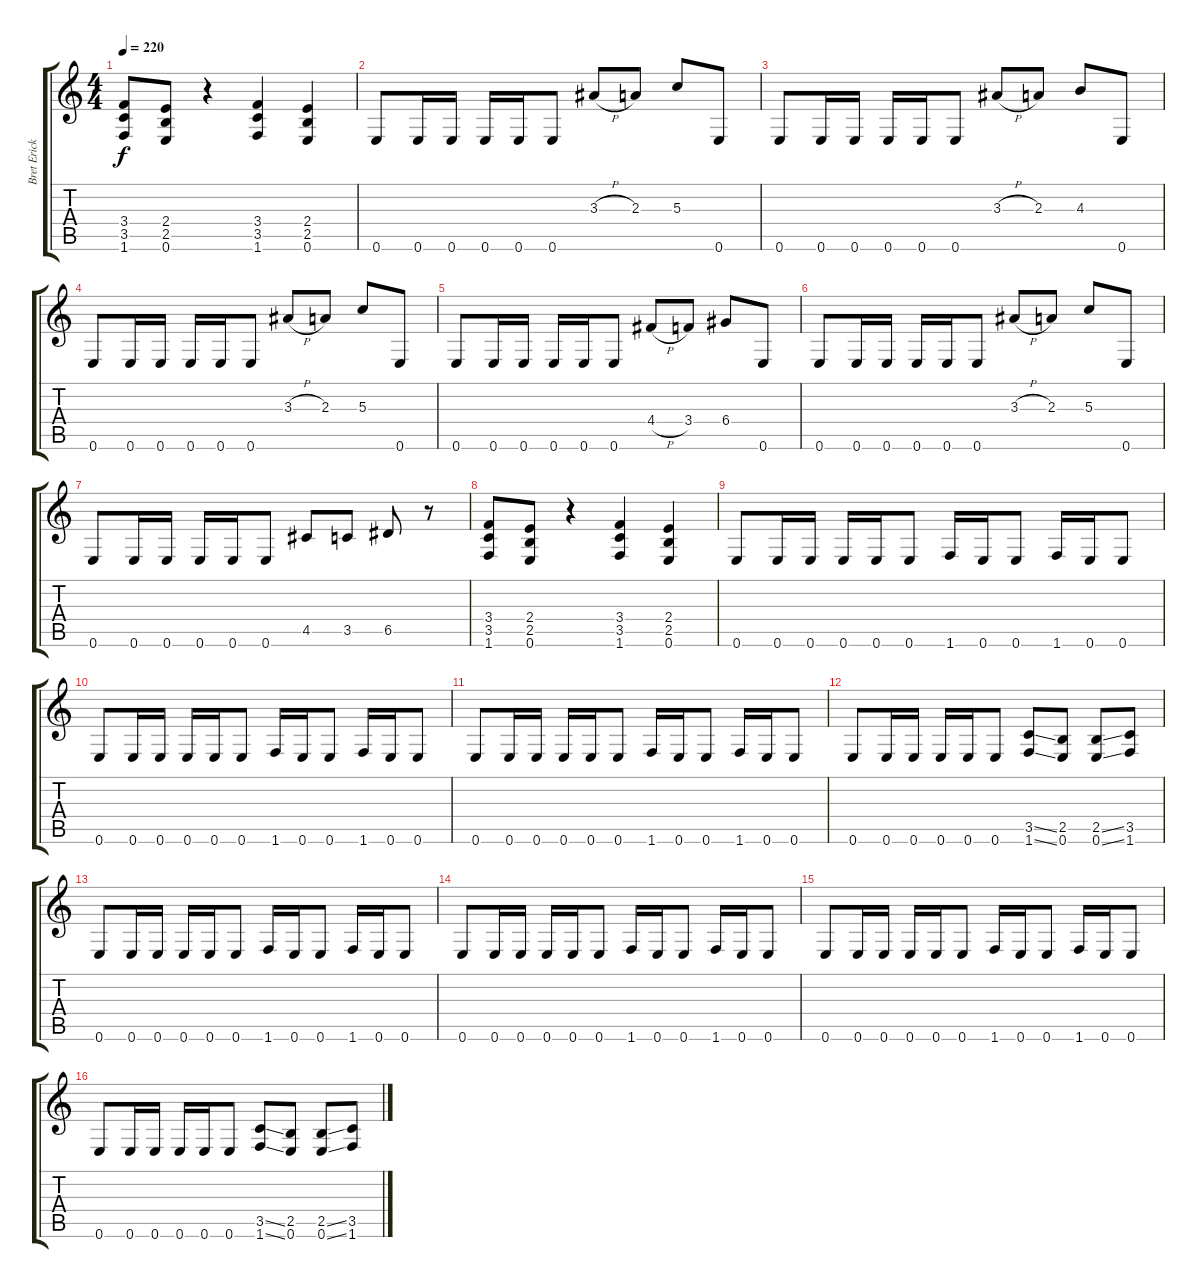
\track ("Bret Ericksen" "Bret Erick") {instrument overdrivenguitar}
\staff {score tabs}
\tuning (E4 B3 G3 D3 A2 E2) {hide}
\ts (4 4)
\tempo 220
\clef g2
\ks c
(3.4 3.5 1.6).8{dy f} (2.4 2.5 0.6).8 r.4 (3.4 3.5 1.6).4 (2.4 2.5 0.6).4 |
0.6.8 0.6.16 0.6.16 0.6.16 0.6.16 0.6.8 3.3{h}.8 2.3.8 5.3.8 0.6.8 |
0.6.8 0.6.16 0.6.16 0.6.16 0.6.16 0.6.8 3.3{h}.8 2.3.8 4.3.8 0.6.8 |
0.6.8 0.6.16 0.6.16 0.6.16 0.6.16 0.6.8 3.3{h}.8 2.3.8 5.3.8 0.6.8 |
0.6.8 0.6.16 0.6.16 0.6.16 0.6.16 0.6.8 4.4{h}.8 3.4.8 6.4.8 0.6.8 |
0.6.8 0.6.16 0.6.16 0.6.16 0.6.16 0.6.8 3.3{h}.8 2.3.8 5.3.8 0.6.8 |
0.6.8 0.6.16 0.6.16 0.6.16 0.6.16 0.6.8 4.5.8 3.5.8 6.5.8 r.8 |
(3.4 3.5 1.6).8 (2.4 2.5 0.6).8 r.4 (3.4 3.5 1.6).4 (2.4 2.5 0.6).4 |
0.6.8 0.6.16 0.6.16 0.6.16 0.6.16 0.6.8 1.6.16 0.6.16 0.6.8 1.6.16 0.6.16 0.6.8 |
0.6.8 0.6.16 0.6.16 0.6.16 0.6.16 0.6.8 1.6.16 0.6.16 0.6.8 1.6.16 0.6.16 0.6.8 |
0.6.8 0.6.16 0.6.16 0.6.16 0.6.16 0.6.8 1.6.16 0.6.16 0.6.8 1.6.16 0.6.16 0.6.8 |
0.6.8 0.6.16 0.6.16 0.6.16 0.6.16 0.6.8 (3.5{ss} 1.6{ss}).8 (2.5 0.6).8 (2.5{ss} 0.6{ss}).8 (3.5 1.6).8 |
0.6.8 0.6.16 0.6.16 0.6.16 0.6.16 0.6.8 1.6.16 0.6.16 0.6.8 1.6.16 0.6.16 0.6.8 |
0.6.8 0.6.16 0.6.16 0.6.16 0.6.16 0.6.8 1.6.16 0.6.16 0.6.8 1.6.16 0.6.16 0.6.8 |
0.6.8 0.6.16 0.6.16 0.6.16 0.6.16 0.6.8 1.6.16 0.6.16 0.6.8 1.6.16 0.6.16 0.6.8 |
0.6.8 0.6.16 0.6.16 0.6.16 0.6.16 0.6.8 (3.5{ss} 1.6{ss}).8 (2.5 0.6).8 (2.5{ss} 0.6{ss}).8 (3.5 1.6).8
